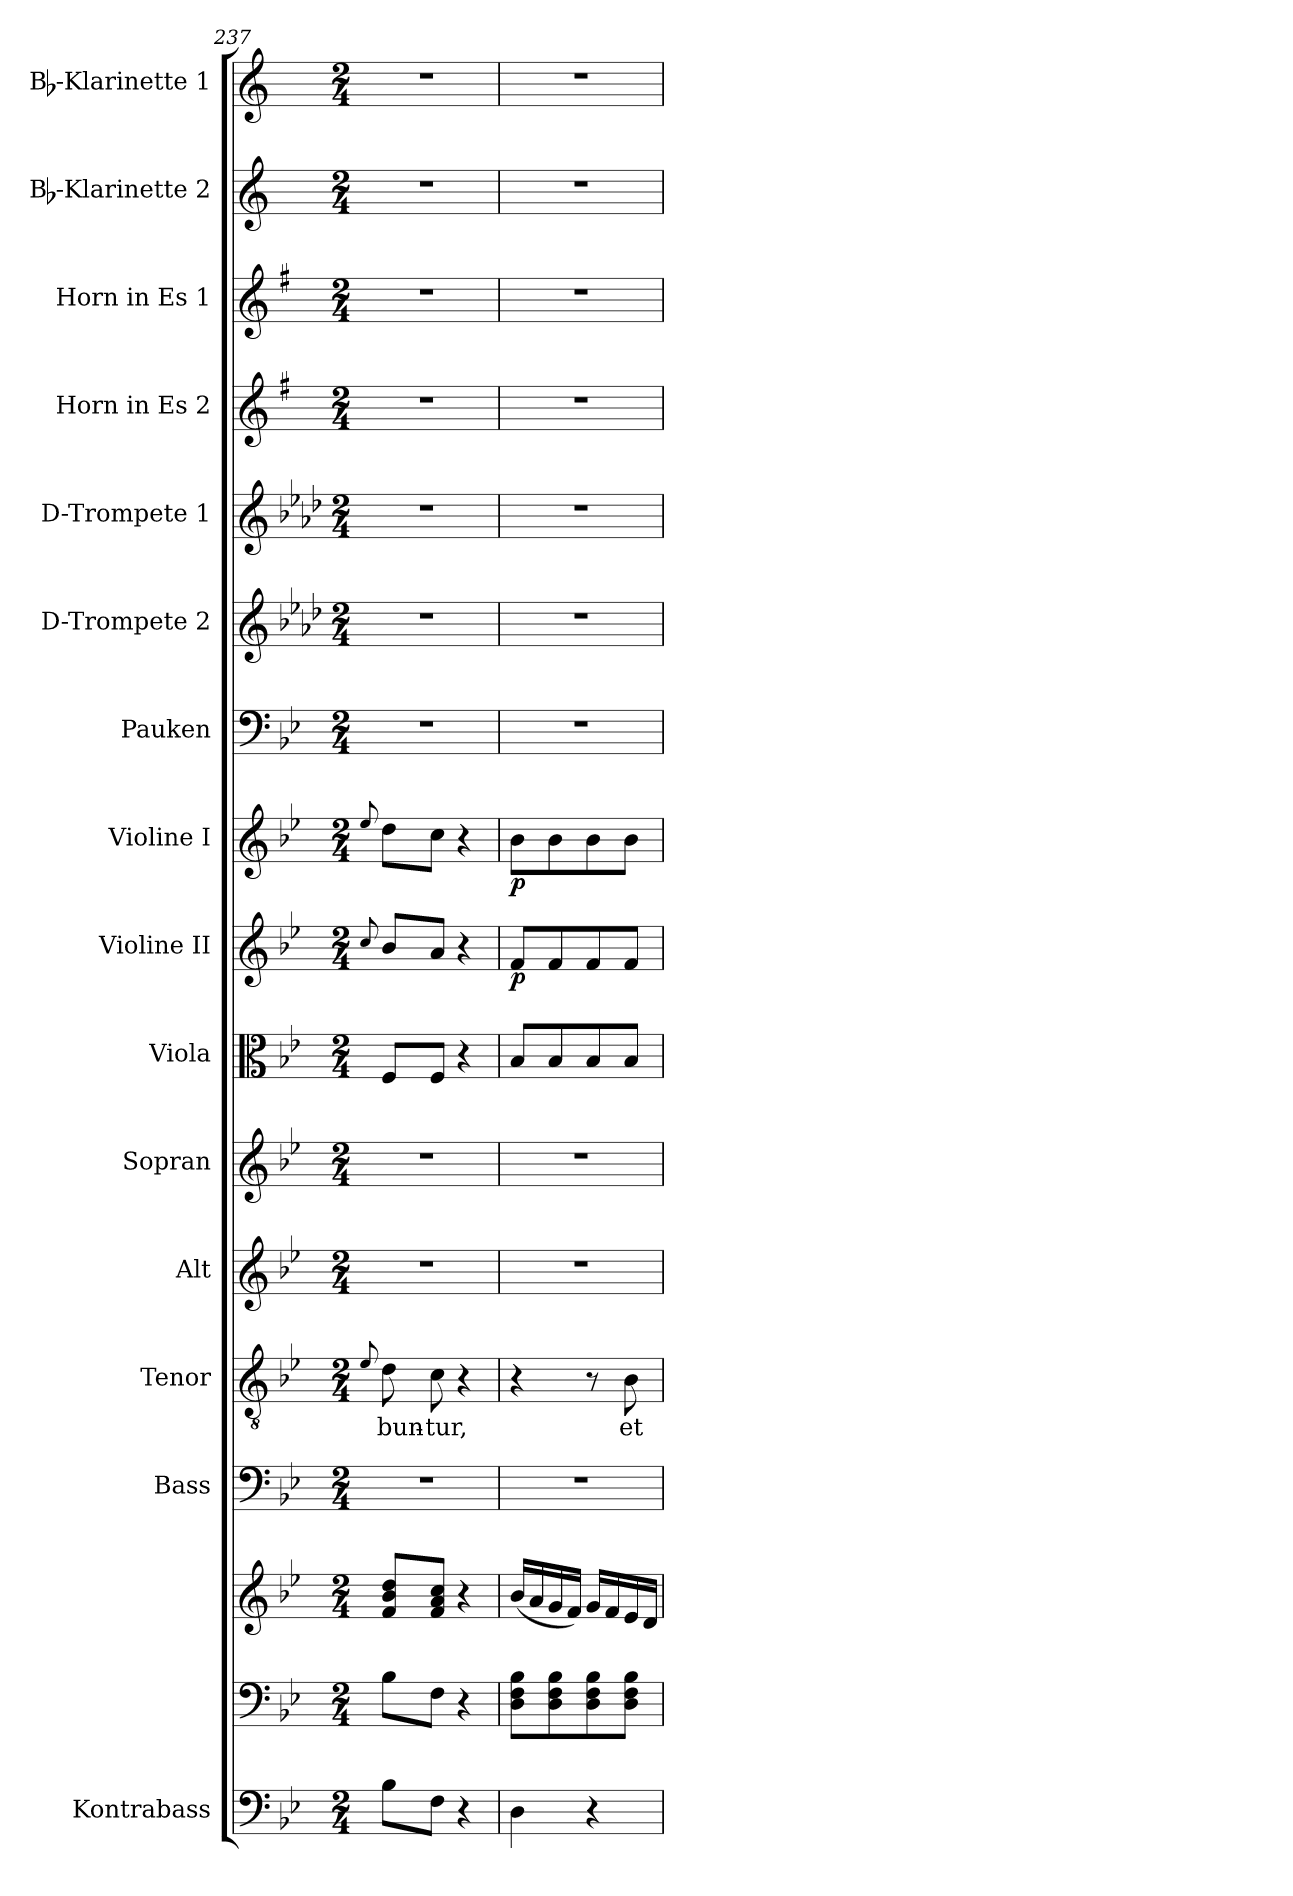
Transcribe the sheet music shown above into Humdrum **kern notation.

**kern	**kern	**kern	**kern	**kern	**text	**kern	**kern	**kern	**kern	**dynam	**kern	**dynam	**kern	**kern	**kern	**kern	**kern	**kern	**kern
*part16	*part15	*part15	*part14	*part13	*part13	*part12	*part11	*part10	*part9	*part9	*part8	*part8	*part7	*part6	*part5	*part4	*part3	*part2	*part1
*staff17	*staff16	*staff15	*staff14	*staff13	*staff13	*staff12	*staff11	*staff10	*staff9	*staff9	*staff8	*staff8	*staff7	*staff6	*staff5	*staff4	*staff3	*staff2	*staff1
*I"Kontrabass	*	*	*I"Bass	*I"Tenor	*	*I"Alt	*I"Sopran	*I"Viola	*I"Violine II	*	*I"Violine I	*	*I"Pauken	*I"D-Trompete 2	*I"D-Trompete 1	*I"Horn in Es 2	*I"Horn in Es 1	*I"Bb-Klarinette 2	*I"Bb-Klarinette 1
*I'Kb.	*	*	*I'B.	*I'T.	*	*I'A.	*I'S.	*I'Vla.	*I'Vl. II	*	*I'Vl. I	*	*I'Pk.	*I'D Trp. 2	*I'D Trp. 1	*	*	*I'Bb Kl. 2	*I'Bb Kl. 1
*clefF4	*clefF4	*clefG2	*clefF4	*clefGv2	*	*clefG2	*clefG2	*clefC3	*clefG2	*	*clefG2	*	*clefF4	*clefG2	*clefG2	*clefG2	*clefG2	*clefG2	*clefG2
*ITrd7c12	*	*	*	*	*	*	*	*	*	*	*	*	*	*ITrd-1c-2	*ITrd-1c-2	*ITrd5c9	*ITrd5c9	*ITrd1c2	*ITrd1c2
*k[b-e-]	*k[b-e-]	*k[b-e-]	*k[b-e-]	*k[b-e-]	*	*k[b-e-]	*k[b-e-]	*k[b-e-]	*k[b-e-]	*	*k[b-e-]	*	*k[b-e-]	*k[b-e-]	*k[b-e-]	*k[b-e-]	*k[b-e-]	*k[b-e-]	*k[b-e-]
*B-:	*B-:	*B-:	*B-:	*B-:	*	*B-:	*B-:	*B-:	*B-:	*	*B-:	*	*B-:	*B-:	*B-:	*B-:	*B-:	*B-:	*B-:
*M2/4	*M2/4	*M2/4	*M2/4	*M2/4	*	*M2/4	*M2/4	*M2/4	*M2/4	*	*M2/4	*	*M2/4	*M2/4	*M2/4	*M2/4	*M2/4	*M2/4	*M2/4
=237	=237	=237	=237	=237	=237	=237	=237	=237	=237	=237	=237	=237	=237	=237	=237	=237	=237	=237	=237
.	.	.	.	8qqe-/	.	.	.	.	8qqcc/	.	8qqee-/	.	.	.	.	.	.	.	.
!	!	!	!	!	!LO:LY:b	!	!	!	!	!	!	!	!	!	!	!	!	!	!
8BB-\L	8B-\L	8f/ 8b-/ 8dd/L	2r	8d\	-bun-	2r	2r	8F/L	8b-/L	.	8dd\L	.	2r	2r	2r	2r	2r	2r	2r
!	!	!	!	!	!LO:LY:b	!	!	!	!	!	!	!	!	!	!	!	!	!	!
8FF\J	8F\J	8f/ 8a/ 8cc/J	.	8c\	-tur,	.	.	8F/J	8a/J	.	8cc\J	.	.	.	.	.	.	.	.
4r	4r	4r	.	4r	.	.	.	4r	4r	.	4r	.	.	.	.	.	.	.	.
=238	=238	=238	=238	=238	=238	=238	=238	=238	=238	=238	=238	=238	=238	=238	=238	=238	=238	=238	=238
!	!	!	!	!	!	!	!	!	!	!LO:DY:b	!	!LO:DY:b	!	!	!	!	!	!	!
4DD\	8D\ 8F\ 8B-\L	(<16b-/LL	2r	4r	.	2r	2r	8B-/L	8f/L	p	8b-\L	p	2r	2r	2r	2r	2r	2r	2r
.	.	16a/	.	.	.	.	.	.	.	.	.	.	.	.	.	.	.	.	.
.	8D\ 8F\ 8B-\	16g/	.	.	.	.	.	8B-/	8f/	.	8b-\	.	.	.	.	.	.	.	.
.	.	16f/JJ)	.	.	.	.	.	.	.	.	.	.	.	.	.	.	.	.	.
4r	8D\ 8F\ 8B-\	16g/LL	.	8r	.	.	.	8B-/	8f/	.	8b-\	.	.	.	.	.	.	.	.
.	.	16f/	.	.	.	.	.	.	.	.	.	.	.	.	.	.	.	.	.
!	!	!	!	!	!LO:LY:b	!	!	!	!	!	!	!	!	!	!	!	!	!	!
.	8D\ 8F\ 8B-\J	16e-/	.	8B-\	et	.	.	8B-/J	8f/J	.	8b-\J	.	.	.	.	.	.	.	.
.	.	16d/JJ	.	.	.	.	.	.	.	.	.	.	.	.	.	.	.	.	.
=	=	=	=	=	=	=	=	=	=	=	=	=	=	=	=	=	=	=	=
*-	*-	*-	*-	*-	*-	*-	*-	*-	*-	*-	*-	*-	*-	*-	*-	*-	*-	*-	*-
